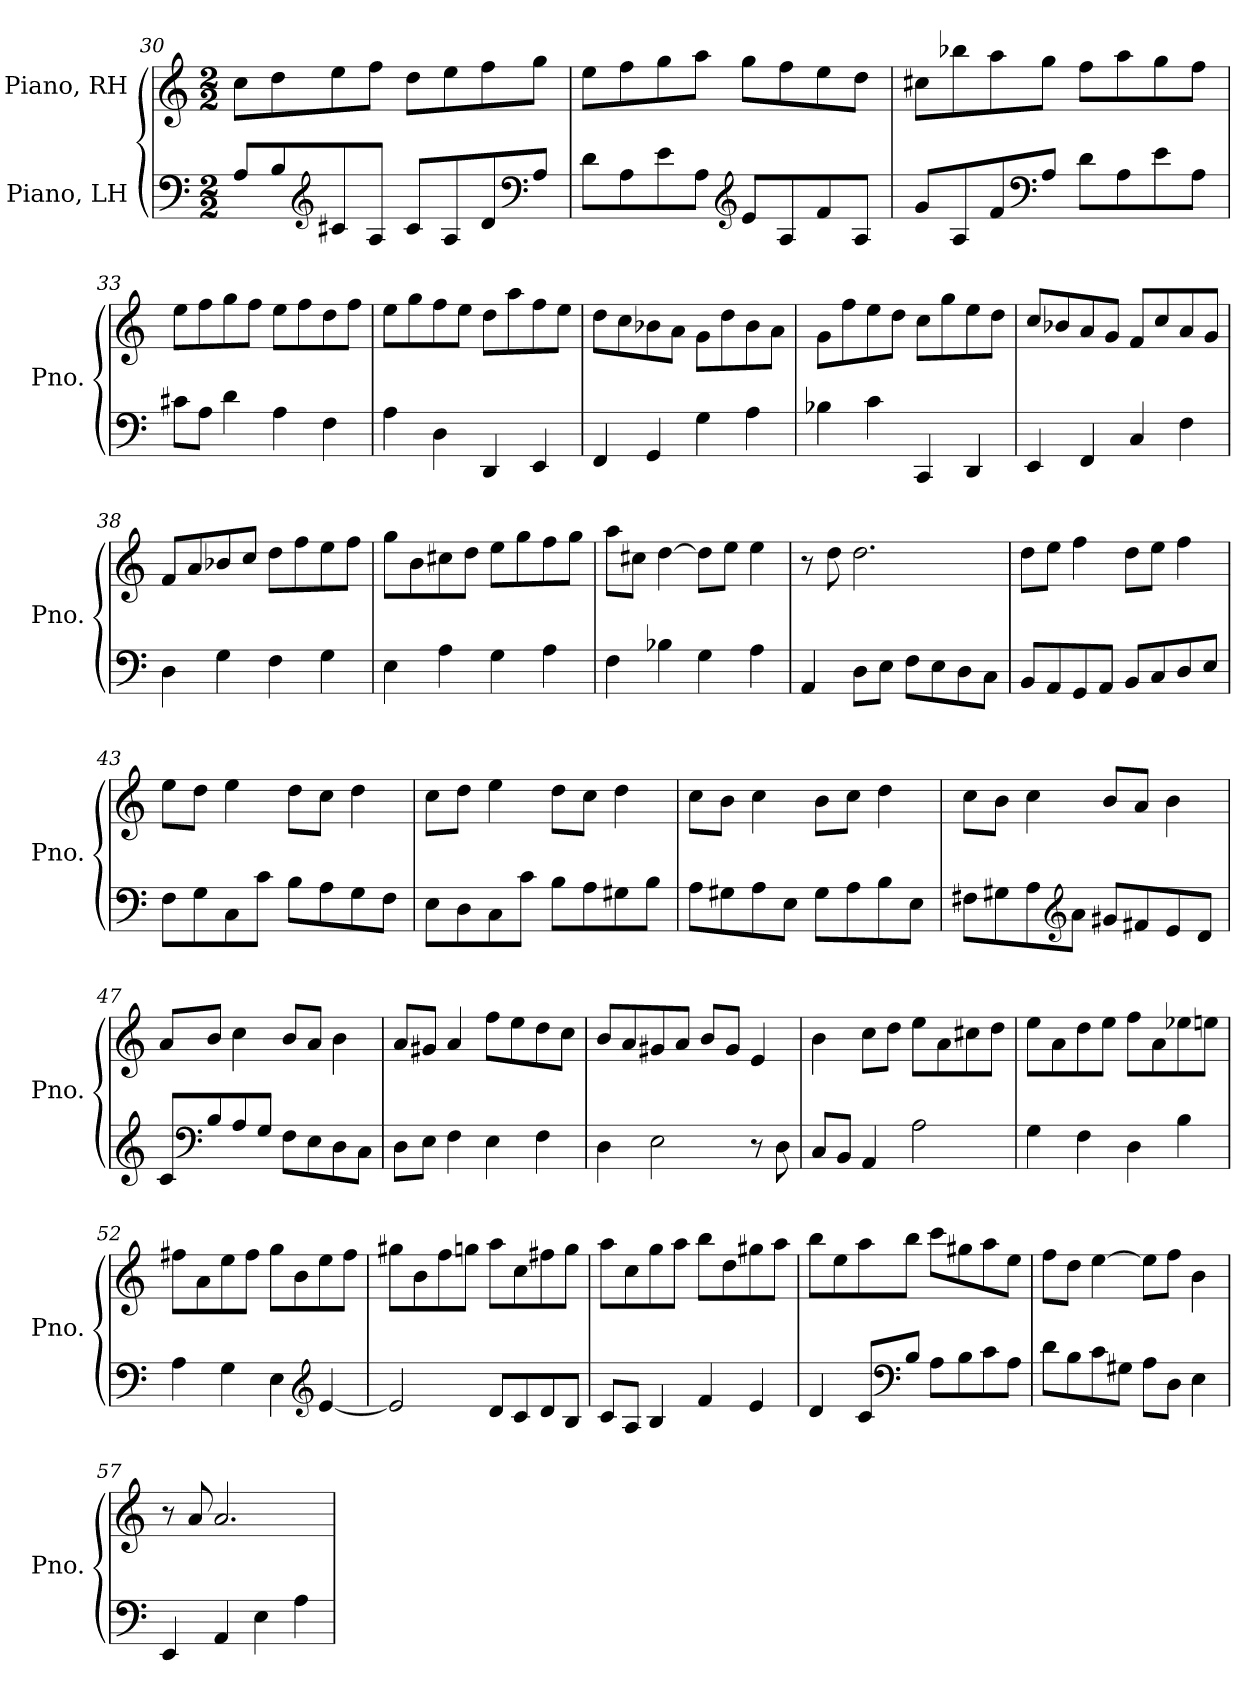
**kern	**kern
*part2	*part1
*staff2	*staff1
*I"Piano, LH	*I"Piano, RH
*I'Pno.	*I'Pno.
*clefF4	*clefG2
*k[]	*k[]
*M2/2	*M2/2
=30	=30
8A/L	8cc\L
8B/	8dd\
*clefG2	*
8c#X/	8ee\
8A/J	8ff\J
8c#/L	8dd\L
8A/	8ee\
8d/	8ff\
*clefF4	*
8A/J	8gg\J
=31	=31
8d\L	8ee\L
8A\	8ff\
8e\	8gg\
8A\J	8aa\J
*clefG2	*
8e/L	8gg\L
8A/	8ff\
8f/	8ee\
8A/J	8dd\J
!!LO:LB:g=z
=32	=32
8g/L	8cc#X\L
8A/	8bb-X\
8f/	8aa\
*clefF4	*
8A/J	8gg\J
8d\L	8ff\L
8A\	8aa\
8e\	8gg\
8A\J	8ff\J
=33	=33
8c#X\L	8ee\L
8A\J	8ff\
4d\	8gg\
.	8ff\J
4A\	8ee\L
.	8ff\
4F\	8dd\
.	8ff\J
=34	=34
4A\	8ee\L
.	8gg\
4D\	8ff\
.	8ee\J
4DD/	8dd\L
.	8aa\
4EE/	8ff\
.	8ee\J
=35	=35
4FF/	8dd\L
.	8cc\
4GG/	8b-X\
.	8a\J
4G\	8g\L
.	8dd\
4A\	8b-\
.	8a\J
!!LO:LB:g=z
=36	=36
4B-X\	8g\L
.	8ff\
4c\	8ee\
.	8dd\J
4CC/	8cc\L
.	8gg\
4DD/	8ee\
.	8dd\J
=37	=37
4EE/	8cc/L
.	8b-X/
4FF/	8a/
.	8g/J
4C/	8f/L
.	8cc/
4F\	8a/
.	8g/J
=38	=38
4D\	8f/L
.	8a/
4G\	8b-X/
.	8cc/J
4F\	8dd\L
.	8ff\
4G\	8ee\
.	8ff\J
=39	=39
4E\	8gg\L
.	8b\
4A\	8cc#X\
.	8dd\J
4G\	8ee\L
.	8gg\
4A\	8ff\
.	8gg\J
=40	=40
4F\	8aa\L
.	8cc#X\J
4B-X\	[4dd\
4G\	8dd\L]
.	8ee\J
4A\	4ee\
!!LO:LB:g=z
=41	=41
4AA/	8r
.	8dd\
8D\L	2.dd\
8E\J	.
8F\L	.
8E\	.
8D\	.
8C\J	.
=42	=42
8BB/L	8dd\L
8AA/	8ee\J
8GG/	4ff\
8AA/J	.
8BB/L	8dd\L
8C/	8ee\J
8D/	4ff\
8E/J	.
=43	=43
8F\L	8ee\L
8G\	8dd\J
8C\	4ee\
8c\J	.
8B\L	8dd\L
8A\	8cc\J
8G\	4dd\
8F\J	.
=44	=44
8E\L	8cc\L
8D\	8dd\J
8C\	4ee\
8c\J	.
8B\L	8dd\L
8A\	8cc\J
8G#X\	4dd\
8B\J	.
=45	=45
8A\L	8cc\L
8G#X\	8b\J
8A\	4cc\
8E\J	.
8G#\L	8b\L
8A\	8cc\J
8B\	4dd\
8E\J	.
!!LO:LB:g=z
=46	=46
8F#X\L	8cc\L
8G#X\	8b\J
8A\	4cc\
*clefG2	*
8a\J	.
8g#X/L	8b/L
8f#X/	8a/J
8e/	4b\
8d/J	.
=47	=47
8c/L	8a/L
*clefF4	*
8B/	8b/J
8A/	4cc\
8G/J	.
8F\L	8b/L
8E\	8a/J
8D\	4b\
8C\J	.
=48	=48
8D\L	8a/L
8E\J	8g#X/J
4F\	4a/
4E\	8ff\L
.	8ee\
4F\	8dd\
.	8cc\J
=49	=49
4D\	8b/L
.	8a/
2E\	8g#X/
.	8a/J
.	8b/L
.	8g#/J
8r	4e/
8D\	.
!!LO:PB:g=z
=50	=50
8C/L	4b\
8BB/J	.
4AA/	8cc\L
.	8dd\J
2A\	8ee\L
.	8a\
.	8cc#X\
.	8dd\J
=51	=51
4G\	8ee\L
.	8a\
4F\	8dd\
.	8ee\J
4D\	8ff\L
.	8a\
4B\	8ee-X\
.	8een\J
=52	=52
4A\	8ff#X\L
.	8a\
4G\	8ee\
.	8ff#\J
4E\	8gg\L
.	8b\
*clefG2	*
[4e/	8ee\
.	8ff#\J
=53	=53
2e/]	8gg#X\L
.	8b\
.	8ff\
.	8ggn\J
8d/L	8aa\L
8c/	8cc\
8d/	8ff#X\
8B/J	8gg\J
!!LO:LB:g=z
=54	=54
8c/L	8aa\L
8A/J	8cc\
4B/	8gg\
.	8aa\J
4f/	8bb\L
.	8dd\
4e/	8gg#X\
.	8aa\J
=55	=55
4d/	8bb\L
.	8ee\
8c/L	8aa\
*clefF4	*
8B/J	8bb\J
8A\L	8ccc\L
8B\	8gg#X\
8c\	8aa\
8A\J	8ee\J
=56	=56
8d\L	8ff\L
8B\	8dd\J
8c\	[4ee\
8G#X\J	.
8A\L	8ee\L]
8D\J	8ff\J
4E\	4b\
=57	=57
4EE/	8r
.	8a/
4AA/	2.a/
4E\	.
4A\	.
=	=
*-	*-
